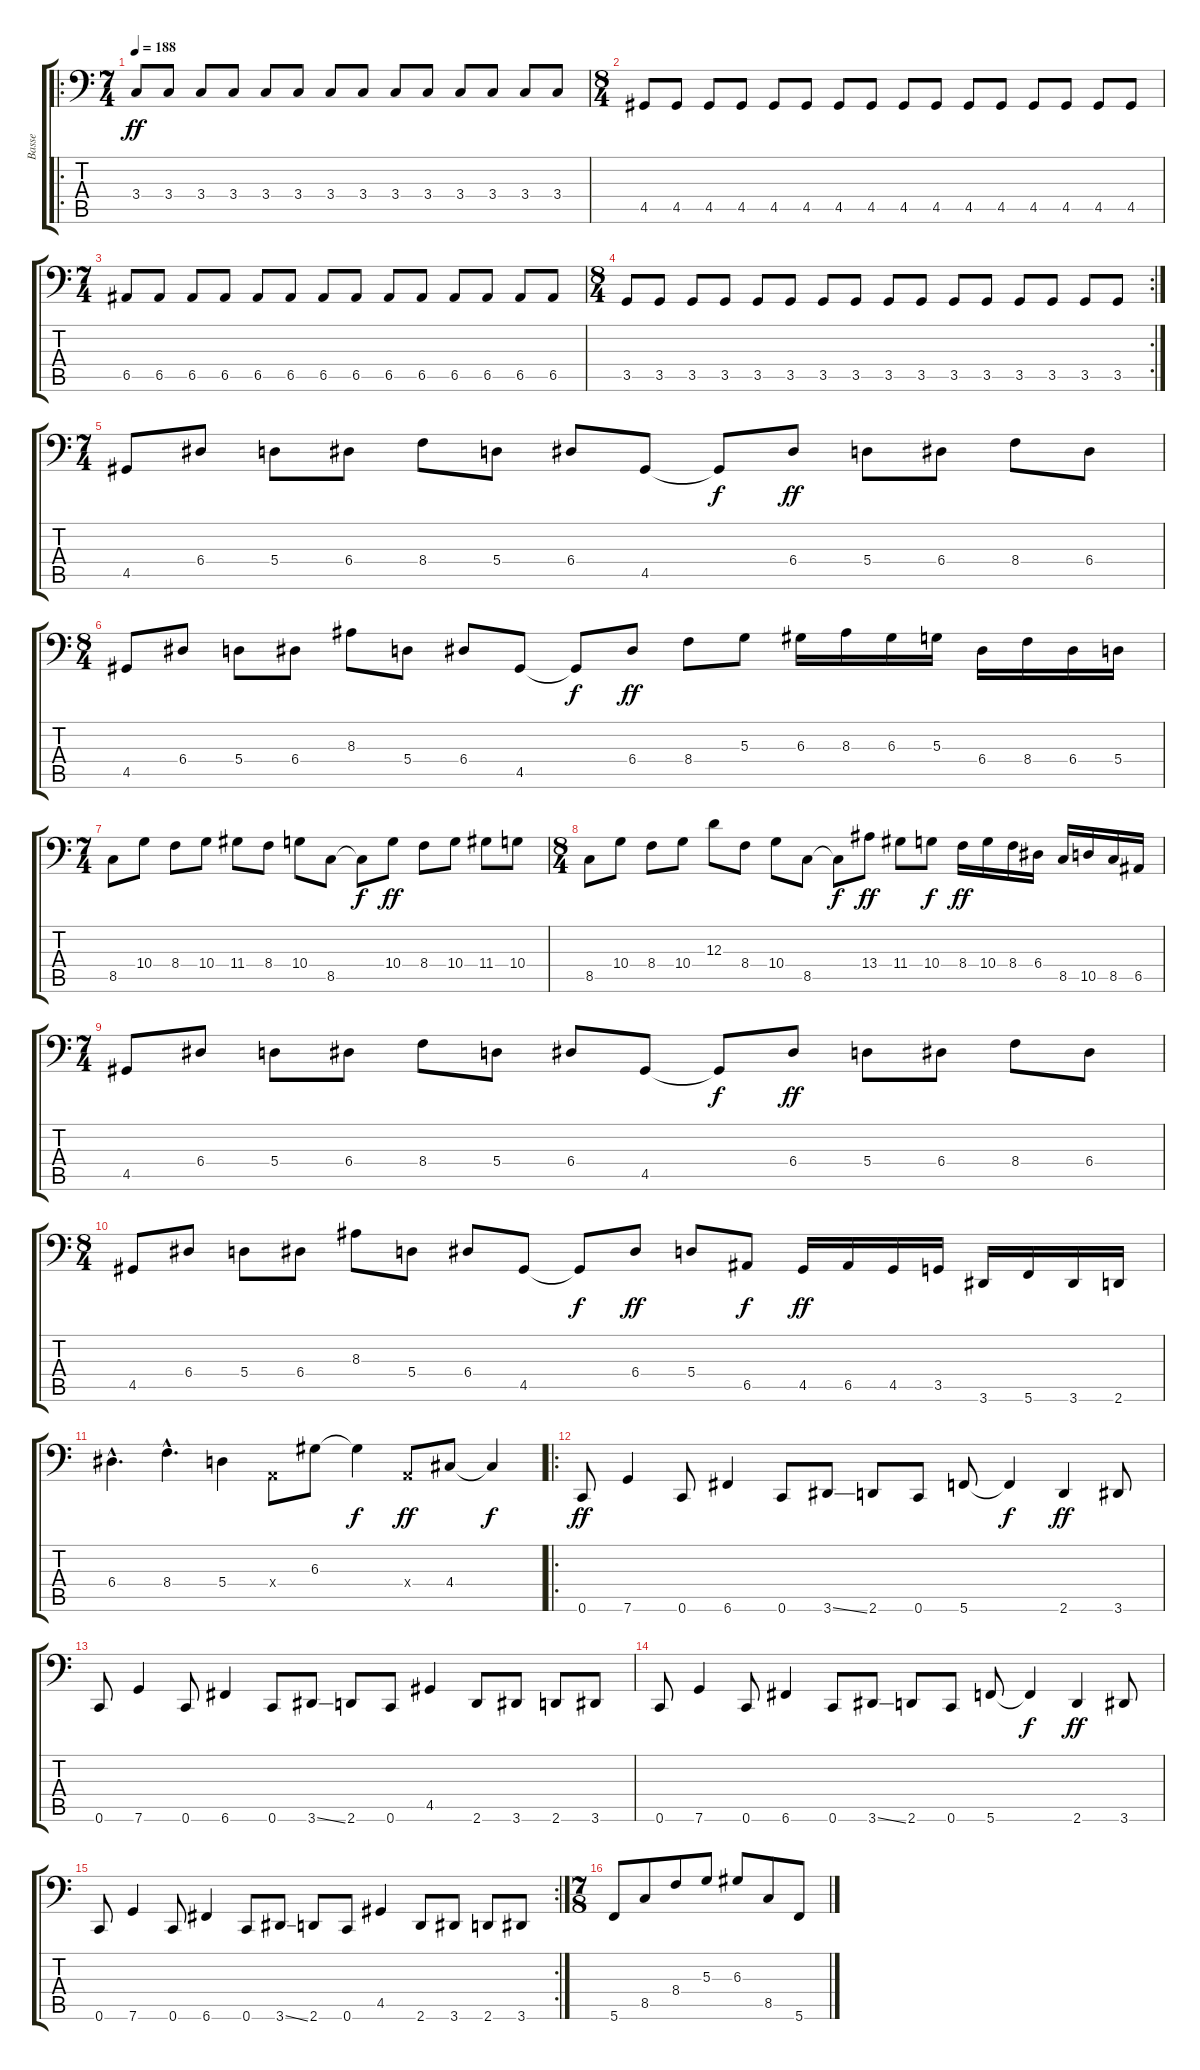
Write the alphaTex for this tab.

\track ("Basse" "Basse") {instrument electricbassfinger}
\staff {score tabs}
\tuning (C3 G2 D2 A1 E1 C1) {hide}
\ro
\ts (7 4)
\tempo 188
\clef f4
\ks c
3.4.8{dy ff} 3.4.8 3.4.8 3.4.8 3.4.8 3.4.8 3.4.8 3.4.8 3.4.8 3.4.8 3.4.8 3.4.8 3.4.8 3.4.8 |
\ts (8 4)
4.5.8 4.5.8 4.5.8 4.5.8 4.5.8 4.5.8 4.5.8 4.5.8 4.5.8 4.5.8 4.5.8 4.5.8 4.5.8 4.5.8 4.5.8 4.5.8 |
\ts (7 4)
6.5.8 6.5.8 6.5.8 6.5.8 6.5.8 6.5.8 6.5.8 6.5.8 6.5.8 6.5.8 6.5.8 6.5.8 6.5.8 6.5.8 |
\rc 2
\ts (8 4)
3.5.8 3.5.8 3.5.8 3.5.8 3.5.8 3.5.8 3.5.8 3.5.8 3.5.8 3.5.8 3.5.8 3.5.8 3.5.8 3.5.8 3.5.8 3.5.8 |
\ts (7 4)
4.5.8 6.4.8 5.4.8 6.4.8 8.4.8 5.4.8 6.4.8 4.5.8 4.5{t}.8{dy f} 6.4.8{dy ff} 5.4.8 6.4.8 8.4.8 6.4.8 |
\ts (8 4)
4.5.8 6.4.8 5.4.8 6.4.8 8.3.8 5.4.8 6.4.8 4.5.8 4.5{t}.8{dy f} 6.4.8{dy ff} 8.4.8 5.3.8 6.3.16 8.3.16 6.3.16 5.3.16 6.4.16 8.4.16 6.4.16 5.4.16 |
\ts (7 4)
8.5.8 10.4.8 8.4.8 10.4.8 11.4.8 8.4.8 10.4.8 8.5.8 8.5{t}.8{dy f} 10.4.8{dy ff} 8.4.8 10.4.8 11.4.8 10.4.8 |
\ts (8 4)
8.5.8 10.4.8 8.4.8 10.4.8 12.3.8 8.4.8 10.4.8 8.5.8 8.5{t}.8{dy f} 13.4.8{dy ff} 11.4.8 10.4.8{dy f} 8.4.16{dy ff} 10.4.16 8.4.16 6.4.16 8.5.16 10.5.16 8.5.16 6.5.16 |
\ts (7 4)
4.5.8 6.4.8 5.4.8 6.4.8 8.4.8 5.4.8 6.4.8 4.5.8 4.5{t}.8{dy f} 6.4.8{dy ff} 5.4.8 6.4.8 8.4.8 6.4.8 |
\ts (8 4)
4.5.8 6.4.8 5.4.8 6.4.8 8.3.8 5.4.8 6.4.8 4.5.8 4.5{t}.8{dy f} 6.4.8{dy ff} 5.4.8 6.5.8{dy f} 4.5.16{dy ff} 6.5.16 4.5.16 3.5.16 3.6.16 5.6.16 3.6.16 2.6.16 |
6.4{hac}.4{d} 8.4{hac}.4{d} 5.4.4 0.4{x}.8 6.3.8 6.3{t}.4{dy f} 0.4{x}.8{dy ff} 4.4.8 4.4{t}.4{dy f} |
\ro
0.6.8{dy ff} 7.6.4 0.6.8 6.6.4 0.6.8 3.6{ss}.8 2.6.8 0.6.8 5.6.8 5.6{t}.4{dy f} 2.6.4{dy ff} 3.6.8 |
0.6.8 7.6.4 0.6.8 6.6.4 0.6.8 3.6{ss}.8 2.6.8 0.6.8 4.5.4 2.6.8 3.6.8 2.6.8 3.6.8 |
0.6.8 7.6.4 0.6.8 6.6.4 0.6.8 3.6{ss}.8 2.6.8 0.6.8 5.6.8 5.6{t}.4{dy f} 2.6.4{dy ff} 3.6.8 |
\rc 2
0.6.8 7.6.4 0.6.8 6.6.4 0.6.8 3.6{ss}.8 2.6.8 0.6.8 4.5.4 2.6.8 3.6.8 2.6.8 3.6.8 |
\ts (7 8)
5.6.8 8.5.8 8.4.8 5.3.8 6.3.8 8.5.8 5.6.8
